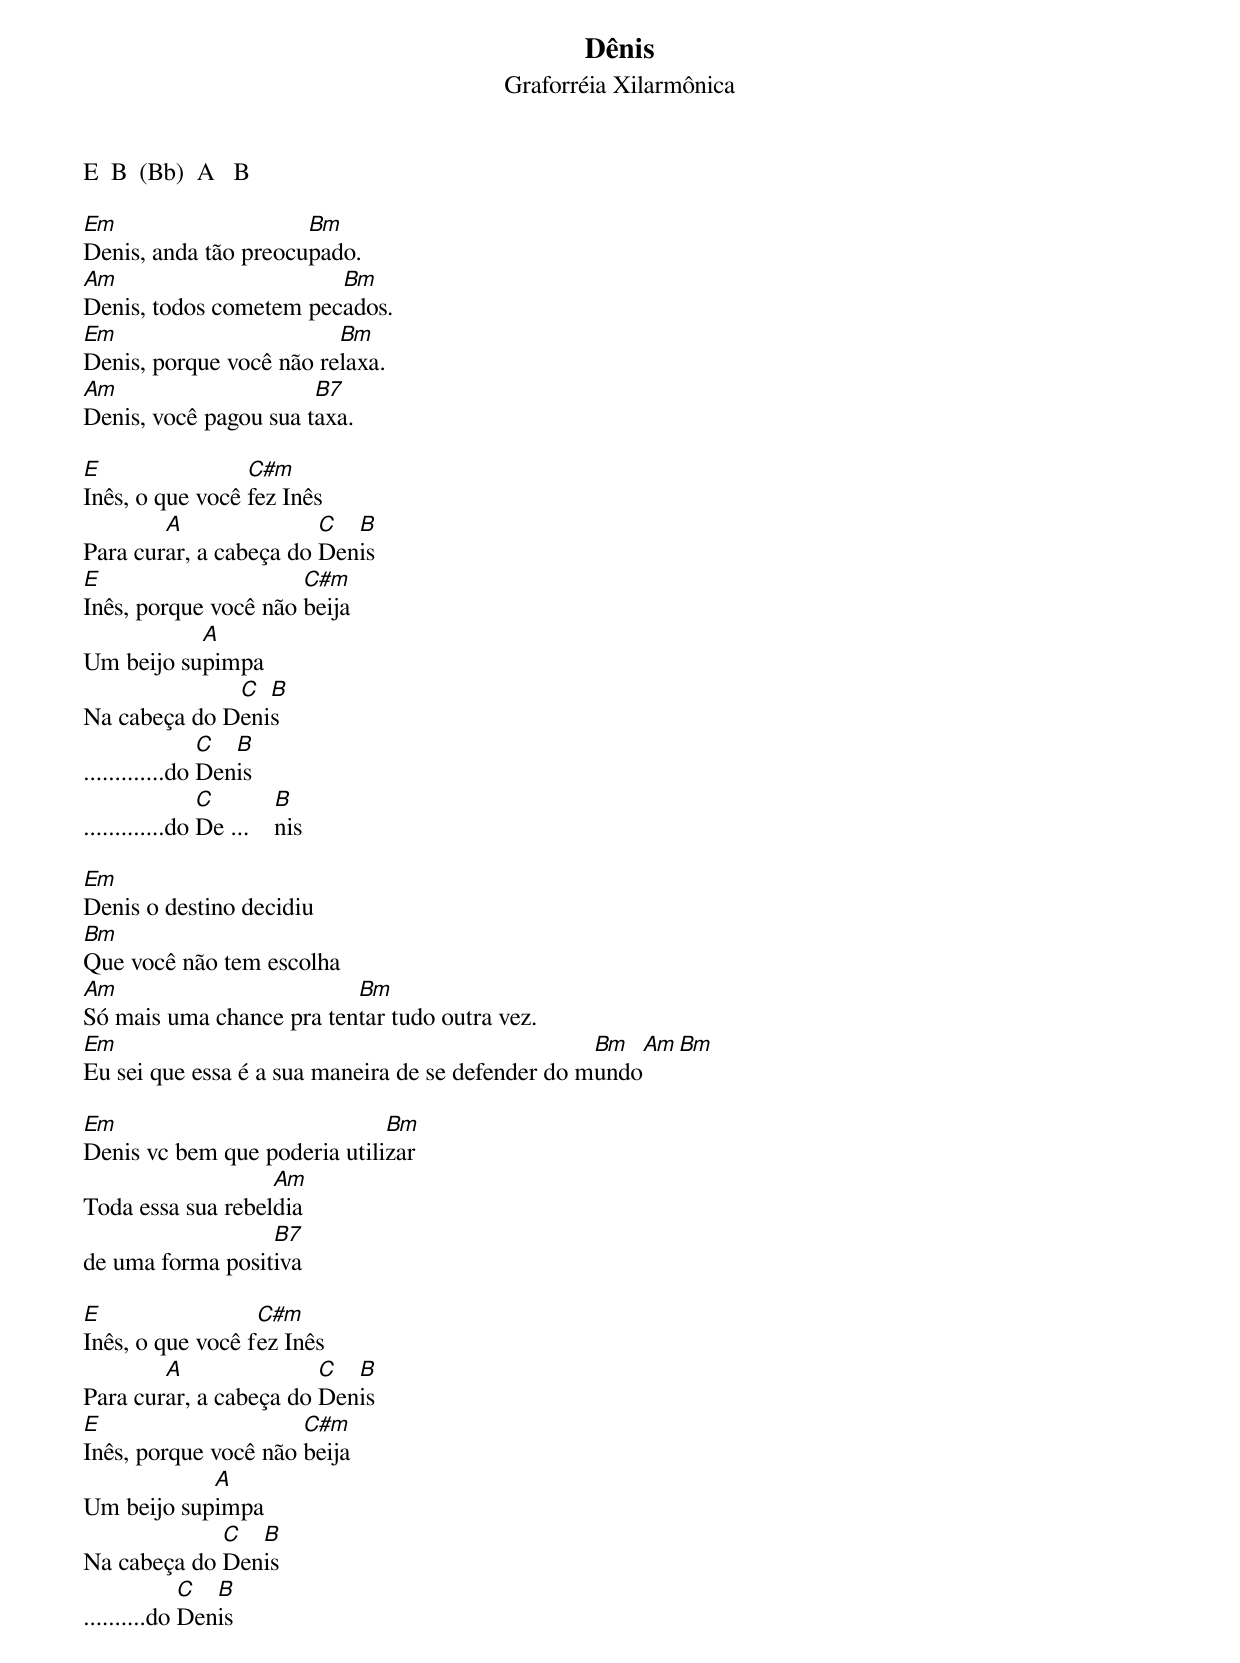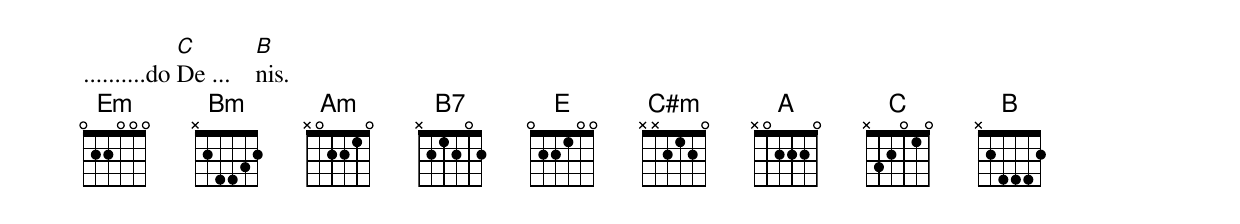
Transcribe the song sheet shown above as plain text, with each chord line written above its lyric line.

Dênis
Graforréia Xilarmônica

E  B  (Bb)  A   B

Em                    Bm
Denis, anda tão preocupado.
Am                      Bm
Denis, todos cometem pecados.
Em                       Bm
Denis, porque você não relaxa.
Am                     B7
Denis, você pagou sua taxa.

E                C#m
Inês, o que você fez Inês
        A               C  B
Para curar, a cabeça do Denis
E                     C#m
Inês, porque você não beija
           A
Um beijo supimpa
              C  B
Na cabeça do Denis
                C  B
.............do Denis
                C         B
.............do De ...    nis

Em
Denis o destino decidiu
Bm
Que você não tem escolha
Am                        Bm
Só mais uma chance pra tentar tudo outra vez.
Em                                                 Bm   Am   Bm
Eu sei que essa é a sua maneira de se defender do mundo

Em                            Bm
Denis vc bem que poderia utilizar
                   Am
Toda essa sua rebeldia
                  B7
de uma forma positiva

E                 C#m
Inês, o que você fez Inês
        A               C  B
Para curar, a cabeça do Denis
E                     C#m
Inês, porque você não beija
            A
Um beijo supimpa
             C  B
Na cabeça do Denis
             C  B
..........do Denis
             C         B
..........do De ...    nis.
